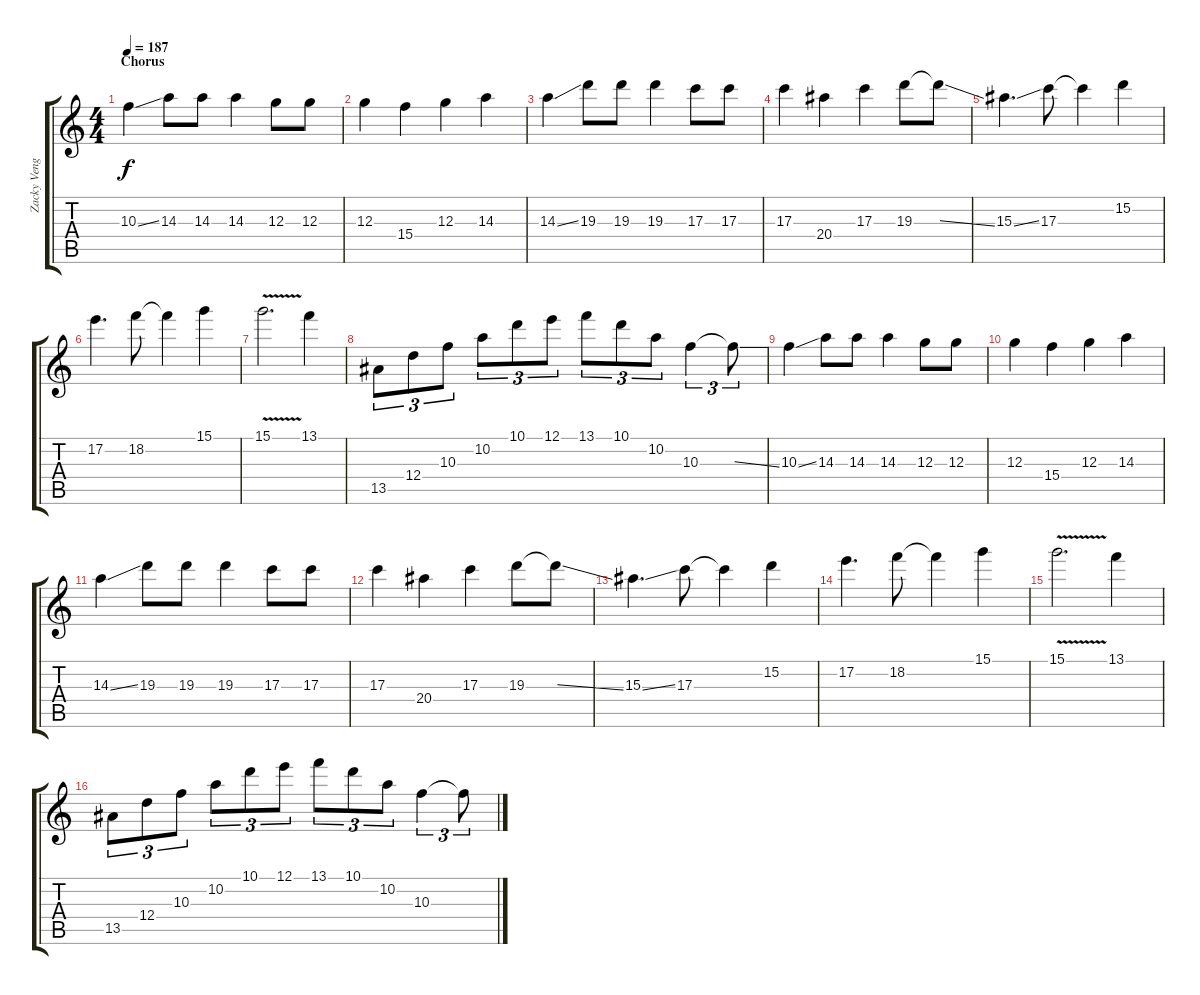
\track ("Zacky Vengeance (Pan-Lead 1)" "Zacky Veng") {instrument distortionguitar}
\staff {score tabs}
\tuning (E4 B3 G3 D3 A2 D2) {hide}
\ts (4 4)
\section ("" "Chorus")
\tempo 187
\clef g2
\ks c
10.3{ss}.4{dy f} 14.3.8 14.3.8 14.3.4 12.3.8 12.3.8 |
12.3.4 15.4.4 12.3.4 14.3.4 |
14.3{ss}.4 19.3.8 19.3.8 19.3.4 17.3.8 17.3.8 |
17.3.4 20.4.4 17.3.4 19.3.8 19.3{ss t}.8 |
15.3{ss}.4{d} 17.3.8 17.3{t}.4 15.2.4 |
17.2.4{d} 18.2.8 18.2{t}.4 15.1.4 |
15.1{v}.2{d} 13.1.4 |
13.5.8{tu (3 2)} 12.4.8{tu (3 2)} 10.3.8{tu (3 2)} 10.2.8{tu (3 2)} 10.1.8{tu (3 2)} 12.1.8{tu (3 2)} 13.1.8{tu (3 2)} 10.1.8{tu (3 2)} 10.2.8{tu (3 2)} 10.3.4{tu (3 2)} 10.3{ss t}.8{tu (3 2)} |
10.3{ss}.4 14.3.8 14.3.8 14.3.4 12.3.8 12.3.8 |
12.3.4 15.4.4 12.3.4 14.3.4 |
14.3{ss}.4 19.3.8 19.3.8 19.3.4 17.3.8 17.3.8 |
17.3.4 20.4.4 17.3.4 19.3.8 19.3{ss t}.8 |
15.3{ss}.4{d} 17.3.8 17.3{t}.4 15.2.4 |
17.2.4{d} 18.2.8 18.2{t}.4 15.1.4 |
15.1{v}.2{d} 13.1.4 |
13.5.8{tu (3 2)} 12.4.8{tu (3 2)} 10.3.8{tu (3 2)} 10.2.8{tu (3 2)} 10.1.8{tu (3 2)} 12.1.8{tu (3 2)} 13.1.8{tu (3 2)} 10.1.8{tu (3 2)} 10.2.8{tu (3 2)} 10.3.4{tu (3 2)} 10.3{t}.8{tu (3 2)}
